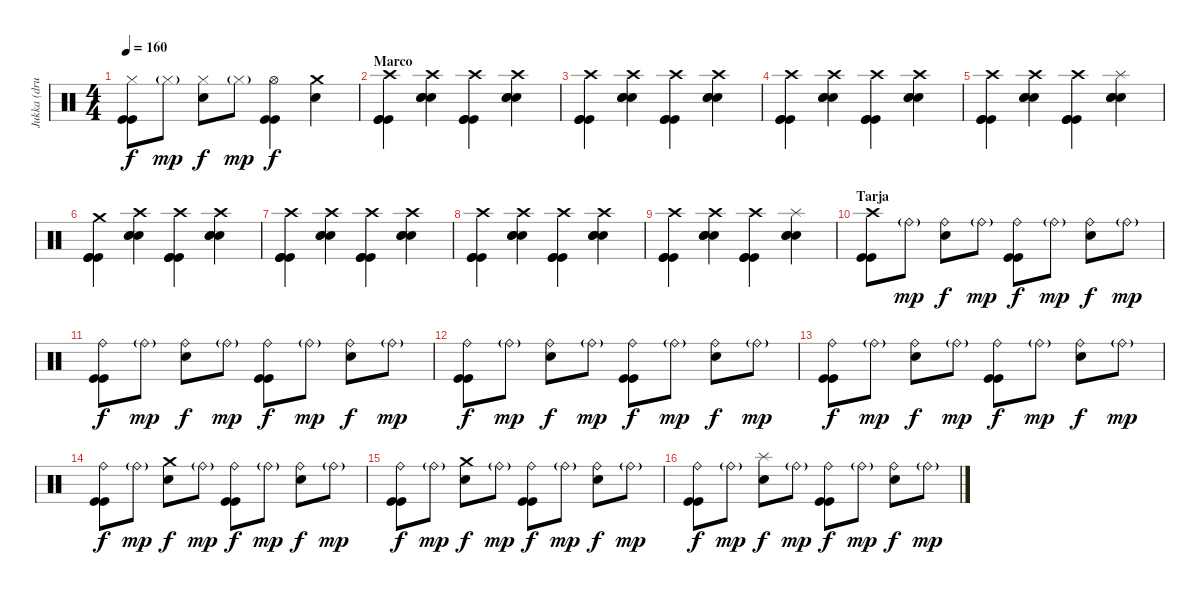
\track ("Jukka (drums)" "Jukka (dru") {instrument percussion}
\staff {score}
\articulation defaults
\ts (4 4)
\tempo 160
\clef neutral
\ks c
("Hi-Hat (closed)" "Kick (hit)" "Kick (hit)").8{dy f} "Hi-Hat (closed)"{g}.8{dy mp} ("Hi-Hat (closed)" "Electric Snare (hit)").8{dy f} "Hi-Hat (closed)"{g}.8{dy mp} ("Hi-Hat (open)" "Kick (hit)" "Kick (hit)").4{dy f} ("Crash medium (hit)" "Electric Snare (hit)").4 |
\section ("" "Marco")
("Crash high (hit)" "Kick (hit)" "Kick (hit)" "Kick (hit)").4 ("Crash high (hit)" "Electric Snare (hit)" "Electric Snare (hit)" "Electric Snare (hit)").4 ("Crash high (hit)" "Kick (hit)" "Kick (hit)" "Kick (hit)").4 ("Crash high (hit)" "Electric Snare (hit)" "Electric Snare (hit)" "Electric Snare (hit)").4 |
("Crash high (hit)" "Kick (hit)" "Kick (hit)" "Kick (hit)").4 ("Crash high (hit)" "Electric Snare (hit)" "Electric Snare (hit)" "Electric Snare (hit)").4 ("Crash high (hit)" "Kick (hit)" "Kick (hit)" "Kick (hit)").4 ("Crash high (hit)" "Electric Snare (hit)" "Electric Snare (hit)" "Electric Snare (hit)").4 |
("Crash high (hit)" "Kick (hit)" "Kick (hit)" "Kick (hit)").4 ("Crash high (hit)" "Electric Snare (hit)" "Electric Snare (hit)" "Electric Snare (hit)").4 ("Crash high (hit)" "Kick (hit)" "Kick (hit)" "Kick (hit)").4 ("Crash high (hit)" "Electric Snare (hit)" "Electric Snare (hit)" "Electric Snare (hit)").4 |
("Crash high (hit)" "Kick (hit)" "Kick (hit)" "Kick (hit)").4 ("Crash high (hit)" "Electric Snare (hit)" "Electric Snare (hit)" "Electric Snare (hit)").4 ("Crash high (hit)" "Kick (hit)" "Kick (hit)" "Kick (hit)").4 ("Splash (hit)" "Electric Snare (hit)" "Electric Snare (hit)" "Electric Snare (hit)").4 |
("Crash medium (hit)" "Kick (hit)" "Kick (hit)" "Kick (hit)").4 ("Crash high (hit)" "Electric Snare (hit)" "Electric Snare (hit)" "Electric Snare (hit)").4 ("Crash high (hit)" "Kick (hit)" "Kick (hit)" "Kick (hit)").4 ("Crash high (hit)" "Electric Snare (hit)" "Electric Snare (hit)" "Electric Snare (hit)").4 |
("Crash high (hit)" "Kick (hit)" "Kick (hit)" "Kick (hit)").4 ("Crash high (hit)" "Electric Snare (hit)" "Electric Snare (hit)" "Electric Snare (hit)").4 ("Crash high (hit)" "Kick (hit)" "Kick (hit)" "Kick (hit)").4 ("Crash high (hit)" "Electric Snare (hit)" "Electric Snare (hit)" "Electric Snare (hit)").4 |
("Crash high (hit)" "Kick (hit)" "Kick (hit)" "Kick (hit)").4 ("Crash high (hit)" "Electric Snare (hit)" "Electric Snare (hit)" "Electric Snare (hit)").4 ("Crash high (hit)" "Kick (hit)" "Kick (hit)" "Kick (hit)").4 ("Crash high (hit)" "Electric Snare (hit)" "Electric Snare (hit)" "Electric Snare (hit)").4 |
("Crash high (hit)" "Kick (hit)" "Kick (hit)" "Kick (hit)").4 ("Crash high (hit)" "Electric Snare (hit)" "Electric Snare (hit)" "Electric Snare (hit)").4 ("Crash high (hit)" "Kick (hit)" "Kick (hit)" "Kick (hit)").4 ("Splash (hit)" "Electric Snare (hit)" "Electric Snare (hit)" "Electric Snare (hit)").4 |
\section ("" "Tarja")
("Crash high (hit)" "Kick (hit)" "Kick (hit)").8 "Ride (bell)"{g}.8{dy mp} ("Ride (bell)" "Electric Snare (hit)").8{dy f} "Ride (bell)"{g}.8{dy mp} ("Ride (bell)" "Kick (hit)" "Kick (hit)").8{dy f} "Ride (bell)"{g}.8{dy mp} ("Ride (bell)" "Electric Snare (hit)").8{dy f} "Ride (bell)"{g}.8{dy mp} |
("Ride (bell)" "Kick (hit)" "Kick (hit)").8{dy f} "Ride (bell)"{g}.8{dy mp} ("Ride (bell)" "Electric Snare (hit)").8{dy f} "Ride (bell)"{g}.8{dy mp} ("Ride (bell)" "Kick (hit)" "Kick (hit)").8{dy f} "Ride (bell)"{g}.8{dy mp} ("Ride (bell)" "Electric Snare (hit)").8{dy f} "Ride (bell)"{g}.8{dy mp} |
("Ride (bell)" "Kick (hit)" "Kick (hit)").8{dy f} "Ride (bell)"{g}.8{dy mp} ("Ride (bell)" "Electric Snare (hit)").8{dy f} "Ride (bell)"{g}.8{dy mp} ("Ride (bell)" "Kick (hit)" "Kick (hit)").8{dy f} "Ride (bell)"{g}.8{dy mp} ("Ride (bell)" "Electric Snare (hit)").8{dy f} "Ride (bell)"{g}.8{dy mp} |
("Ride (bell)" "Kick (hit)" "Kick (hit)").8{dy f} "Ride (bell)"{g}.8{dy mp} ("Ride (bell)" "Electric Snare (hit)").8{dy f} "Ride (bell)"{g}.8{dy mp} ("Ride (bell)" "Kick (hit)" "Kick (hit)").8{dy f} "Ride (bell)"{g}.8{dy mp} ("Ride (bell)" "Electric Snare (hit)").8{dy f} "Ride (bell)"{g}.8{dy mp} |
("Ride (bell)" "Kick (hit)" "Kick (hit)").8{dy f} "Ride (bell)"{g}.8{dy mp} ("Crash medium (hit)" "Electric Snare (hit)").8{dy f} "Ride (bell)"{g}.8{dy mp} ("Ride (bell)" "Kick (hit)" "Kick (hit)").8{dy f} "Ride (bell)"{g}.8{dy mp} ("Ride (bell)" "Electric Snare (hit)").8{dy f} "Ride (bell)"{g}.8{dy mp} |
("Ride (bell)" "Kick (hit)" "Kick (hit)").8{dy f} "Ride (bell)"{g}.8{dy mp} ("Crash medium (hit)" "Electric Snare (hit)").8{dy f} "Ride (bell)"{g}.8{dy mp} ("Ride (bell)" "Kick (hit)" "Kick (hit)").8{dy f} "Ride (bell)"{g}.8{dy mp} ("Ride (bell)" "Electric Snare (hit)").8{dy f} "Ride (bell)"{g}.8{dy mp} |
("Ride (bell)" "Kick (hit)" "Kick (hit)").8{dy f} "Ride (bell)"{g}.8{dy mp} ("Splash (hit)" "Electric Snare (hit)").8{dy f} "Ride (bell)"{g}.8{dy mp} ("Ride (bell)" "Kick (hit)" "Kick (hit)").8{dy f} "Ride (bell)"{g}.8{dy mp} ("Ride (bell)" "Electric Snare (hit)").8{dy f} "Ride (bell)"{g}.8{dy mp}
